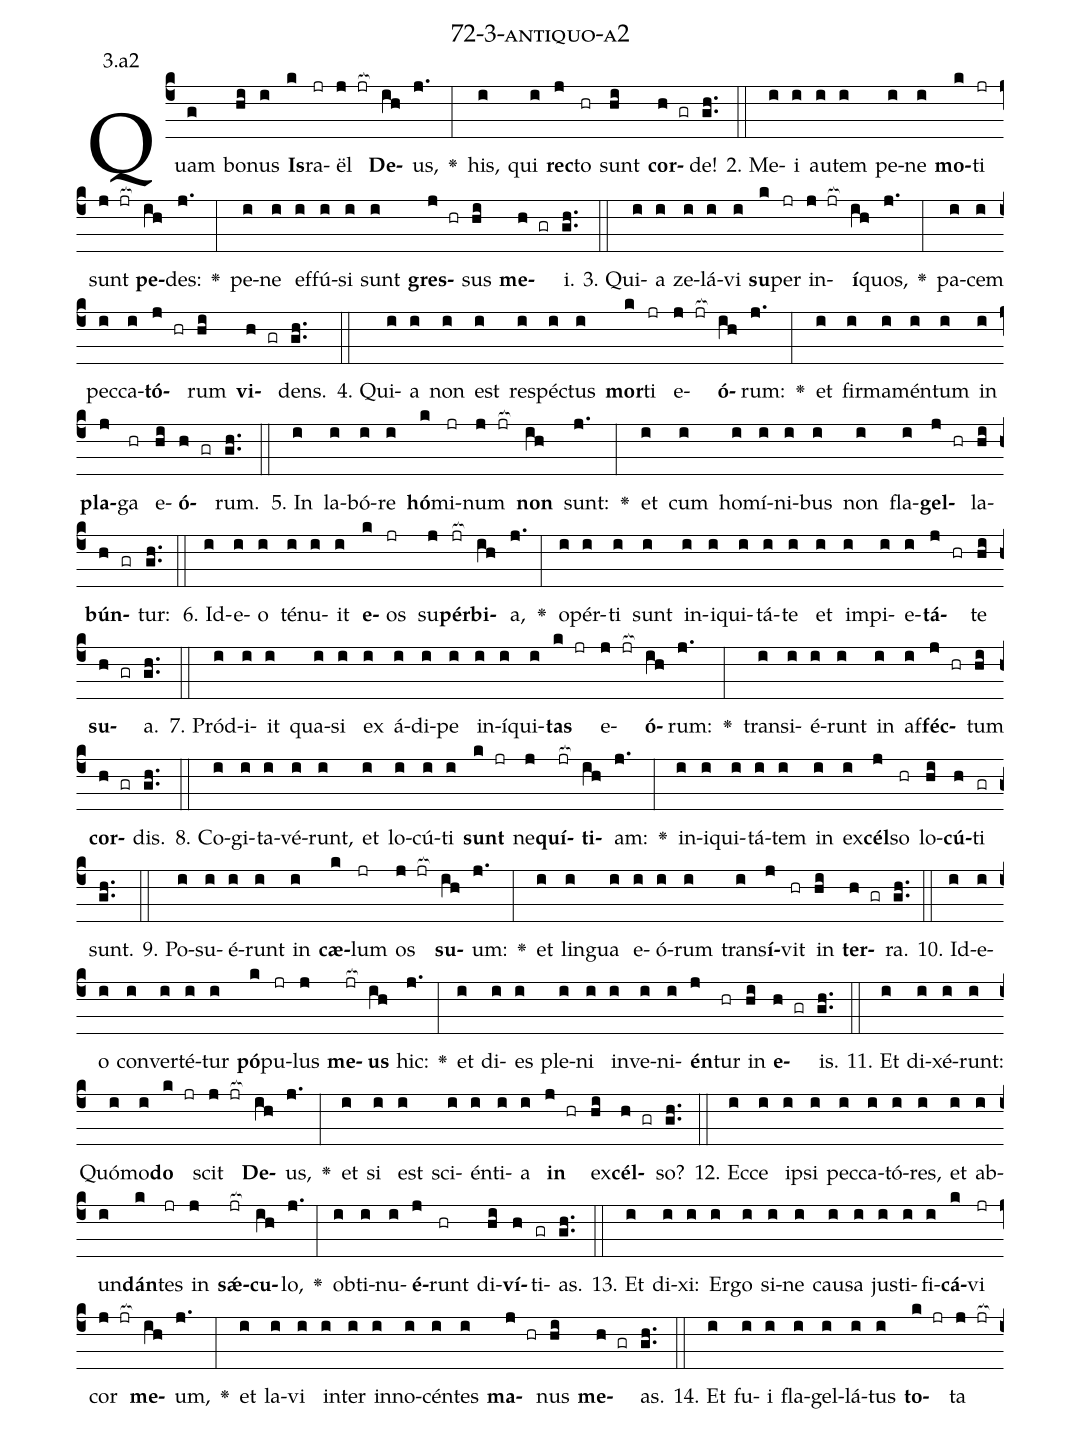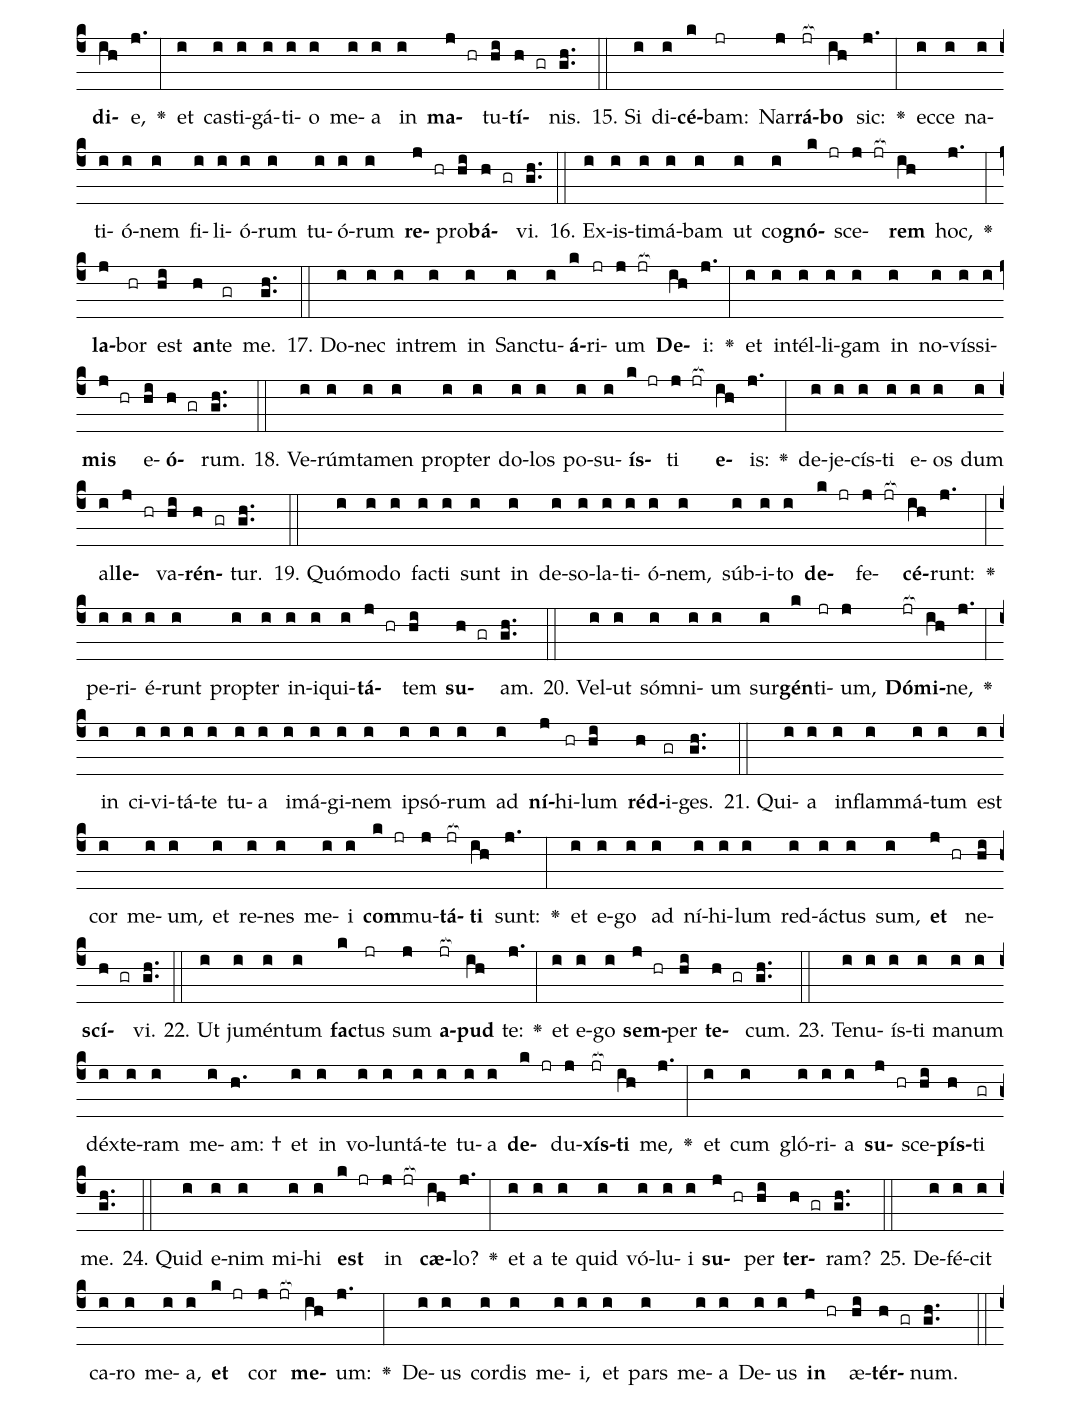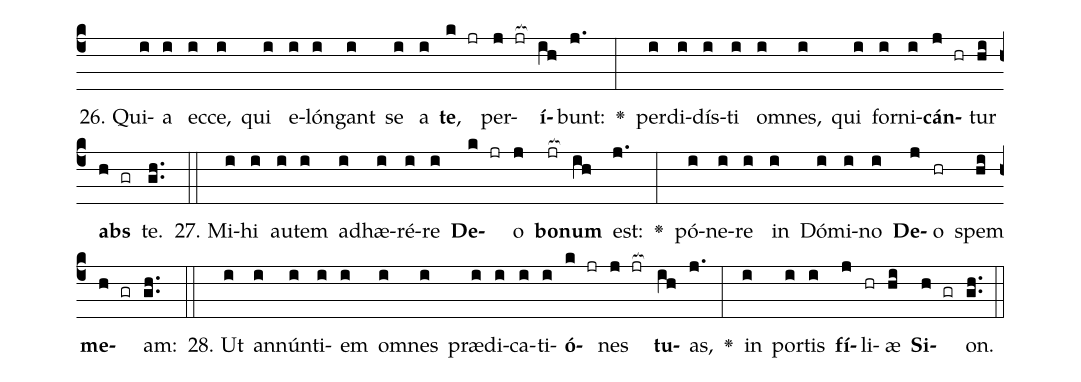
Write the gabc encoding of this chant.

name: 72-3-antiquo-a2;
annotation: 3.a2;
%%
(c4)Quam(g) bo(hi)nus(i) <b>Is</b>(k)ra(jr)ël(j jr[ocb:1{]) <b>De</b>(ih[ocb:0}])us,(j.) <v>\greheightstar</v>(:) his,(i) qui(i) <b>rec</b>(j)to(hr) sunt(hi) <b>cor</b>(h gr)de!(gh..) (::)
2. Me(i)i(i) au(i)tem(i) pe(i)ne(i) <b>mo</b>(k)ti(jr) sunt(j jr[ocb:1{]) <b>pe</b>(ih[ocb:0}])des:(j.) <v>\greheightstar</v>(:) pe(i)ne(i) ef(i)fú(i)si(i) sunt(i) <b>gres</b>(j hr)sus(hi) <b>me</b>(h gr)i.(gh..) (::)
3. Qui(i)a(i) ze(i)lá(i)vi(i) <b>su</b>(k)per(jr) in(j jr[ocb:1{])<b>í</b>(ih[ocb:0}])quos,(j.) <v>\greheightstar</v>(:) pa(i)cem(i) pec(i)ca(i)<b>tó</b>(j hr)rum(hi) <b>vi</b>(h gr)dens.(gh..) (::)
4. Qui(i)a(i) non(i) est(i) re(i)spéc(i)tus(i) <b>mor</b>(k)ti(jr) e(j jr[ocb:1{])<b>ó</b>(ih[ocb:0}])rum:(j.) <v>\greheightstar</v>(:) et(i) fir(i)ma(i)mén(i)tum(i) in(i) <b>pla</b>(j)ga(hr) e(hi)<b>ó</b>(h gr)rum.(gh..) (::)
5. In(i) la(i)bó(i)re(i) <b>hó</b>(k)mi(jr)num(j jr[ocb:1{]) <b>non</b>(ih[ocb:0}]) sunt:(j.) <v>\greheightstar</v>(:) et(i) cum(i) ho(i)mí(i)ni(i)bus(i) non(i) fla(i)<b>gel</b>(j hr)la(hi)<b>bún</b>(h gr)tur:(gh..) (::)
6. Id(i)e(i)o(i) té(i)nu(i)it(i) <b>e</b>(k)os(jr) su(j)<b>pér</b>(jr[ocb:1{])<b>bi</b>(ih[ocb:0}])a,(j.) <v>\greheightstar</v>(:) o(i)pér(i)ti(i) sunt(i) in(i)i(i)qui(i)tá(i)te(i) et(i) im(i)pi(i)e(i)<b>tá</b>(j hr)te(hi) <b>su</b>(h gr)a.(gh..) (::)
7. Pród(i)i(i)it(i) qua(i)si(i) ex(i) á(i)di(i)pe(i) in(i)í(i)qui(i)<b>tas</b>(k jr) e(j jr[ocb:1{])<b>ó</b>(ih[ocb:0}])rum:(j.) <v>\greheightstar</v>(:) trans(i)i(i)é(i)runt(i) in(i) af(i)<b>féc</b>(j hr)tum(hi) <b>cor</b>(h gr)dis.(gh..) (::)
8. Co(i)gi(i)ta(i)vé(i)runt,(i) et(i) lo(i)cú(i)ti(i) <b>sunt</b>(k jr) ne(j)<b>quí</b>(jr[ocb:1{])<b>ti</b>(ih[ocb:0}])am:(j.) <v>\greheightstar</v>(:) in(i)i(i)qui(i)tá(i)tem(i) in(i) ex(i)<b>cél</b>(j)so(hr) lo(hi)<b>cú</b>(h)ti(gr) sunt.(gh..) (::)
9. Po(i)su(i)é(i)runt(i) in(i) <b>cæ</b>(k)lum(jr) os(j jr[ocb:1{]) <b>su</b>(ih[ocb:0}])um:(j.) <v>\greheightstar</v>(:) et(i) lin(i)gua(i) e(i)ó(i)rum(i) trans(i)<b>í</b>(j)vit(hr) in(hi) <b>ter</b>(h gr)ra.(gh..) (::)
10. Id(i)e(i)o(i) con(i)ver(i)té(i)tur(i) <b>pó</b>(k)pu(jr)lus(j) <b>me</b>(jr[ocb:1{])<b>us</b>(ih[ocb:0}]) hic:(j.) <v>\greheightstar</v>(:) et(i) di(i)es(i) ple(i)ni(i) in(i)ve(i)ni(i)<b>én</b>(j)tur(hr) in(hi) <b>e</b>(h gr)is.(gh..) (::)
11. Et(i) di(i)xé(i)runt:(i) Quó(i)mo(i)<b>do</b>(k jr) scit(j jr[ocb:1{]) <b>De</b>(ih[ocb:0}])us,(j.) <v>\greheightstar</v>(:) et(i) si(i) est(i) sci(i)én(i)ti(i)a(i) <b>in</b>(j hr) ex(hi)<b>cél</b>(h gr)so?(gh..) (::)
12. Ec(i)ce(i) ip(i)si(i) pec(i)ca(i)tó(i)res,(i) et(i) ab(i)un(i)<b>dán</b>(k)tes(jr) in(j) <b>sǽ</b>(jr[ocb:1{])<b>cu</b>(ih[ocb:0}])lo,(j.) <v>\greheightstar</v>(:) ob(i)ti(i)nu(i)<b>é</b>(j)runt(hr) di(hi)<b>ví</b>(h)ti(gr)as.(gh..) (::)
13. Et(i) di(i)xi:(i) Er(i)go(i) si(i)ne(i) cau(i)sa(i) jus(i)ti(i)fi(i)<b>cá</b>(k)vi(jr) cor(j jr[ocb:1{]) <b>me</b>(ih[ocb:0}])um,(j.) <v>\greheightstar</v>(:) et(i) la(i)vi(i) in(i)ter(i) in(i)no(i)cén(i)tes(i) <b>ma</b>(j hr)nus(hi) <b>me</b>(h gr)as.(gh..) (::)
14. Et(i) fu(i)i(i) fla(i)gel(i)lá(i)tus(i) <b>to</b>(k jr)ta(j jr[ocb:1{]) <b>di</b>(ih[ocb:0}])e,(j.) <v>\greheightstar</v>(:) et(i) cas(i)ti(i)gá(i)ti(i)o(i) me(i)a(i) in(i) <b>ma</b>(j hr)tu(hi)<b>tí</b>(h gr)nis.(gh..) (::)
15. Si(i) di(i)<b>cé</b>(k)bam:(jr) Nar(j)<b>rá</b>(jr[ocb:1{])<b>bo</b>(ih[ocb:0}]) sic:(j.) <v>\greheightstar</v>(:) ec(i)ce(i) na(i)ti(i)ó(i)nem(i) fi(i)li(i)ó(i)rum(i) tu(i)ó(i)rum(i) <b>re</b>(j hr)pro(hi)<b>bá</b>(h gr)vi.(gh..) (::)
16. Ex(i)is(i)ti(i)má(i)bam(i) ut(i) co(i)<b>gnó</b>(k jr)sce(j jr[ocb:1{])<b>rem</b>(ih[ocb:0}]) hoc,(j.) <v>\greheightstar</v>(:) <b>la</b>(j)bor(hr) est(hi) <b>an</b>(h)te(gr) me.(gh..) (::)
17. Do(i)nec(i) in(i)trem(i) in(i) Sanc(i)tu(i)<b>á</b>(k)ri(jr)um(j jr[ocb:1{]) <b>De</b>(ih[ocb:0}])i:(j.) <v>\greheightstar</v>(:) et(i) in(i)tél(i)li(i)gam(i) in(i) no(i)vís(i)si(i)<b>mis</b>(j hr) e(hi)<b>ó</b>(h gr)rum.(gh..) (::)
18. Ve(i)rúm(i)ta(i)men(i) prop(i)ter(i) do(i)los(i) po(i)su(i)<b>ís</b>(k jr)ti(j jr[ocb:1{]) <b>e</b>(ih[ocb:0}])is:(j.) <v>\greheightstar</v>(:) de(i)je(i)cís(i)ti(i) e(i)os(i) dum(i) al(i)<b>le</b>(j hr)va(hi)<b>rén</b>(h gr)tur.(gh..) (::)
19. Quó(i)mo(i)do(i) fac(i)ti(i) sunt(i) in(i) de(i)so(i)la(i)ti(i)ó(i)nem,(i) súb(i)i(i)to(i) <b>de</b>(k jr)fe(j jr[ocb:1{])<b>cé</b>(ih[ocb:0}])runt:(j.) <v>\greheightstar</v>(:) pe(i)ri(i)é(i)runt(i) prop(i)ter(i) in(i)i(i)qui(i)<b>tá</b>(j hr)tem(hi) <b>su</b>(h gr)am.(gh..) (::)
20. Vel(i)ut(i) sóm(i)ni(i)um(i) sur(i)<b>gén</b>(k)ti(jr)um,(j) <b>Dó</b>(jr[ocb:1{])<b>mi</b>(ih[ocb:0}])ne,(j.) <v>\greheightstar</v>(:) in(i) ci(i)vi(i)tá(i)te(i) tu(i)a(i) i(i)má(i)gi(i)nem(i) ip(i)só(i)rum(i) ad(i) <b>ní</b>(j)hi(hr)lum(hi) <b>réd</b>(h)i(gr)ges.(gh..) (::)
21. Qui(i)a(i) in(i)flam(i)má(i)tum(i) est(i) cor(i) me(i)um,(i) et(i) re(i)nes(i) me(i)i(i) <b>com</b>(k jr)mu(j)<b>tá</b>(jr[ocb:1{])<b>ti</b>(ih[ocb:0}]) sunt:(j.) <v>\greheightstar</v>(:) et(i) e(i)go(i) ad(i) ní(i)hi(i)lum(i) red(i)ác(i)tus(i) sum,(i) <b>et</b>(j hr) ne(hi)<b>scí</b>(h gr)vi.(gh..) (::)
22. Ut(i) ju(i)mén(i)tum(i) <b>fac</b>(k)tus(jr) sum(j) <b>a</b>(jr[ocb:1{])<b>pud</b>(ih[ocb:0}]) te:(j.) <v>\greheightstar</v>(:) et(i) e(i)go(i) <b>sem</b>(j hr)per(hi) <b>te</b>(h gr)cum.(gh..) (::)
23. Te(i)nu(i)ís(i)ti(i) ma(i)num(i) déx(i)te(i)ram(i) me(i)am: †(h.) et(i) in(i) vo(i)lun(i)tá(i)te(i) tu(i)a(i) <b>de</b>(k jr)du(j)<b>xís</b>(jr[ocb:1{])<b>ti</b>(ih[ocb:0}]) me,(j.) <v>\greheightstar</v>(:) et(i) cum(i) gló(i)ri(i)a(i) <b>su</b>(j hr)sce(hi)<b>pís</b>(h)ti(gr) me.(gh..) (::)
24. Quid(i) e(i)nim(i) mi(i)hi(i) <b>est</b>(k jr) in(j jr[ocb:1{]) <b>cæ</b>(ih[ocb:0}])lo?(j.) <v>\greheightstar</v>(:) et(i) a(i) te(i) quid(i) vó(i)lu(i)i(i) <b>su</b>(j hr)per(hi) <b>ter</b>(h gr)ram?(gh..) (::)
25. De(i)fé(i)cit(i) ca(i)ro(i) me(i)a,(i) <b>et</b>(k jr) cor(j jr[ocb:1{]) <b>me</b>(ih[ocb:0}])um:(j.) <v>\greheightstar</v>(:) De(i)us(i) cor(i)dis(i) me(i)i,(i) et(i) pars(i) me(i)a(i) De(i)us(i) <b>in</b>(j hr) æ(hi)<b>tér</b>(h gr)num.(gh..) (::)
26. Qui(i)a(i) ec(i)ce,(i) qui(i) e(i)lón(i)gant(i) se(i) a(i) <b>te</b>,(k jr) per(j jr[ocb:1{])<b>í</b>(ih[ocb:0}])bunt:(j.) <v>\greheightstar</v>(:) per(i)di(i)dís(i)ti(i) om(i)nes,(i) qui(i) for(i)ni(i)<b>cán</b>(j hr)tur(hi) <b>abs</b>(h gr) te.(gh..) (::)
27. Mi(i)hi(i) au(i)tem(i) ad(i)hæ(i)ré(i)re(i) <b>De</b>(k jr)o(j) <b>bo</b>(jr[ocb:1{])<b>num</b>(ih[ocb:0}]) est:(j.) <v>\greheightstar</v>(:) pó(i)ne(i)re(i) in(i) Dó(i)mi(i)no(i) <b>De</b>(j)o(hr) spem(hi) <b>me</b>(h gr)am:(gh..) (::)
28. Ut(i) an(i)nún(i)ti(i)em(i) om(i)nes(i) præ(i)di(i)ca(i)ti(i)<b>ó</b>(k jr)nes(j jr[ocb:1{]) <b>tu</b>(ih[ocb:0}])as,(j.) <v>\greheightstar</v>(:) in(i) por(i)tis(i) <b>fí</b>(j)li(hr)æ(hi) <b>Si</b>(h gr)on.(gh..) (::)
